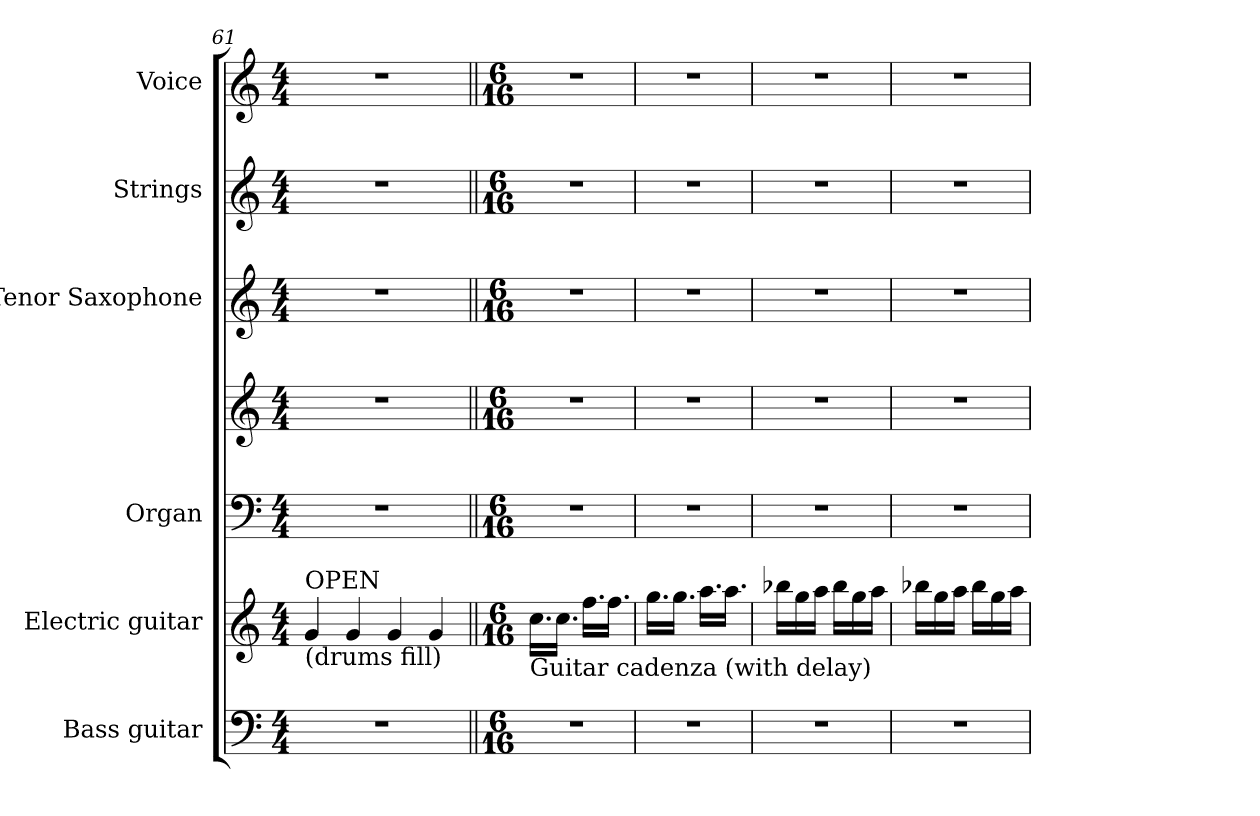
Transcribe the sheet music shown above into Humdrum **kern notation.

**kern	**kern	**kern	**kern	**kern	**kern	**kern
*part6	*part5	*part4	*part4	*part3	*part2	*part1
*staff7	*staff6	*staff5	*staff4	*staff3	*staff2	*staff1
*I"Bass guitar	*I"Electric guitar	*I"Organ	*	*I"Tenor Saxophone	*I"Strings	*I"Voice
*I'Bass	*I'El. gtr	*I'Org.	*	*I'T. Sax.	*I'Str.	*I'Voice
!!LO:LB:g=z
*clefF4	*clefG2	*clefF4	*clefG2	*clefG2	*clefG2	*clefG2
*ITrd7c12	*ITrd7c12	*	*	*ITrd8c14	*	*
*k[]	*k[]	*k[]	*k[]	*k[]	*k[]	*k[]
*C:	*C:	*C:	*C:	*C:	*C:	*C:
*M4/4	*M4/4	*M4/4	*M4/4	*M4/4	*M4/4	*M4/4
=61	=61	=61	=61	=61	=61	=61
!	!LO:TX:a:t=OPEN	!	!	!	!	!
!	!LO:TX:b:t=(drums fill)	!	!	!	!	!
1r	4Gi/	1r	1r	1r	1r	1r
.	4Gi/	.	.	.	.	.
.	4Gi/	.	.	.	.	.
.	4Gi/	.	.	.	.	.
=62||	=62||	=62||	=62||	=62||	=62||	=62||
*M6/16	*M6/16	*M6/16	*M6/16	*M6/16	*M6/16	*M6/16
!	!LO:TX:b:t=Guitar cadenza (with delay)	!	!	!	!	!
!LO:N:vis=1	!	!LO:N:vis=1	!LO:N:vis=1	!LO:N:vis=1	!LO:N:vis=1	!LO:N:vis=1
4.r	16.ci\LL	4.r	4.r	4.r	4.r	4.r
.	16.ci\JJ	.	.	.	.	.
.	16.fi\LL	.	.	.	.	.
.	16.fi\JJ	.	.	.	.	.
=63	=63	=63	=63	=63	=63	=63
!LO:N:vis=1	!	!LO:N:vis=1	!LO:N:vis=1	!LO:N:vis=1	!LO:N:vis=1	!LO:N:vis=1
4.r	16.gi\LL	4.r	4.r	4.r	4.r	4.r
.	16.gi\JJ	.	.	.	.	.
.	16.ai\LL	.	.	.	.	.
.	16.ai\JJ	.	.	.	.	.
=64	=64	=64	=64	=64	=64	=64
!LO:N:vis=1	!	!LO:N:vis=1	!LO:N:vis=1	!LO:N:vis=1	!LO:N:vis=1	!LO:N:vis=1
4.r	16b-Xi\LL	4.r	4.r	4.r	4.r	4.r
.	16gi\	.	.	.	.	.
.	16ai\JJ	.	.	.	.	.
.	16b-i\LL	.	.	.	.	.
.	16gi\	.	.	.	.	.
.	16ai\JJ	.	.	.	.	.
=65	=65	=65	=65	=65	=65	=65
!LO:N:vis=1	!	!LO:N:vis=1	!LO:N:vis=1	!LO:N:vis=1	!LO:N:vis=1	!LO:N:vis=1
4.r	16b-Xi\LL	4.r	4.r	4.r	4.r	4.r
.	16gi\	.	.	.	.	.
.	16ai\JJ	.	.	.	.	.
.	16b-i\LL	.	.	.	.	.
.	16gi\	.	.	.	.	.
.	16ai\JJ	.	.	.	.	.
=	=	=	=	=	=	=
*-	*-	*-	*-	*-	*-	*-
